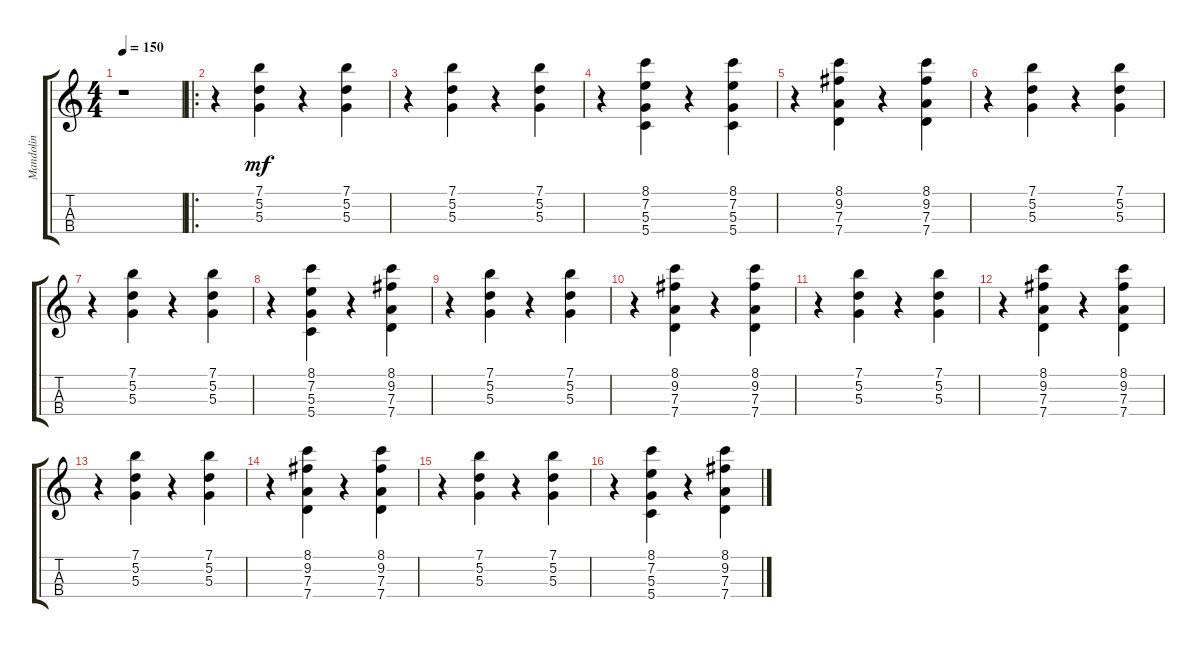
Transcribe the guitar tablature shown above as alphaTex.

\track ("Mandolin" "Mandolin") {instrument shamisen}
\staff {score tabs}
\tuning (E5 A4 D4 G3) {hide}
\ts (4 4)
\tempo 150
\clef g2
\ks c
r.1{dy mf instrument shamisen} |
\ro
r.4 (7.1 5.2 5.3).4 r.4 (7.1 5.2 5.3).4 |
r.4 (7.1 5.2 5.3).4 r.4 (7.1 5.2 5.3).4 |
r.4 (8.1 7.2 5.3 5.4).4 r.4 (8.1 7.2 5.3 5.4).4 |
r.4 (8.1 9.2 7.3 7.4).4 r.4 (8.1 9.2 7.3 7.4).4 |
r.4 (7.1 5.2 5.3).4 r.4 (7.1 5.2 5.3).4 |
r.4 (7.1 5.2 5.3).4 r.4 (7.1 5.2 5.3).4 |
r.4 (8.1 7.2 5.3 5.4).4 r.4 (8.1 9.2 7.3 7.4).4 |
r.4 (7.1 5.2 5.3).4 r.4 (7.1 5.2 5.3).4 |
r.4 (8.1 9.2 7.3 7.4).4 r.4 (8.1 9.2 7.3 7.4).4 |
r.4 (7.1 5.2 5.3).4 r.4 (7.1 5.2 5.3).4 |
r.4 (8.1 9.2 7.3 7.4).4 r.4 (8.1 9.2 7.3 7.4).4 |
r.4 (7.1 5.2 5.3).4 r.4 (7.1 5.2 5.3).4 |
r.4 (8.1 9.2 7.3 7.4).4 r.4 (8.1 9.2 7.3 7.4).4 |
r.4 (7.1 5.2 5.3).4 r.4 (7.1 5.2 5.3).4 |
r.4 (8.1 7.2 5.3 5.4).4 r.4 (8.1 9.2 7.3 7.4).4
